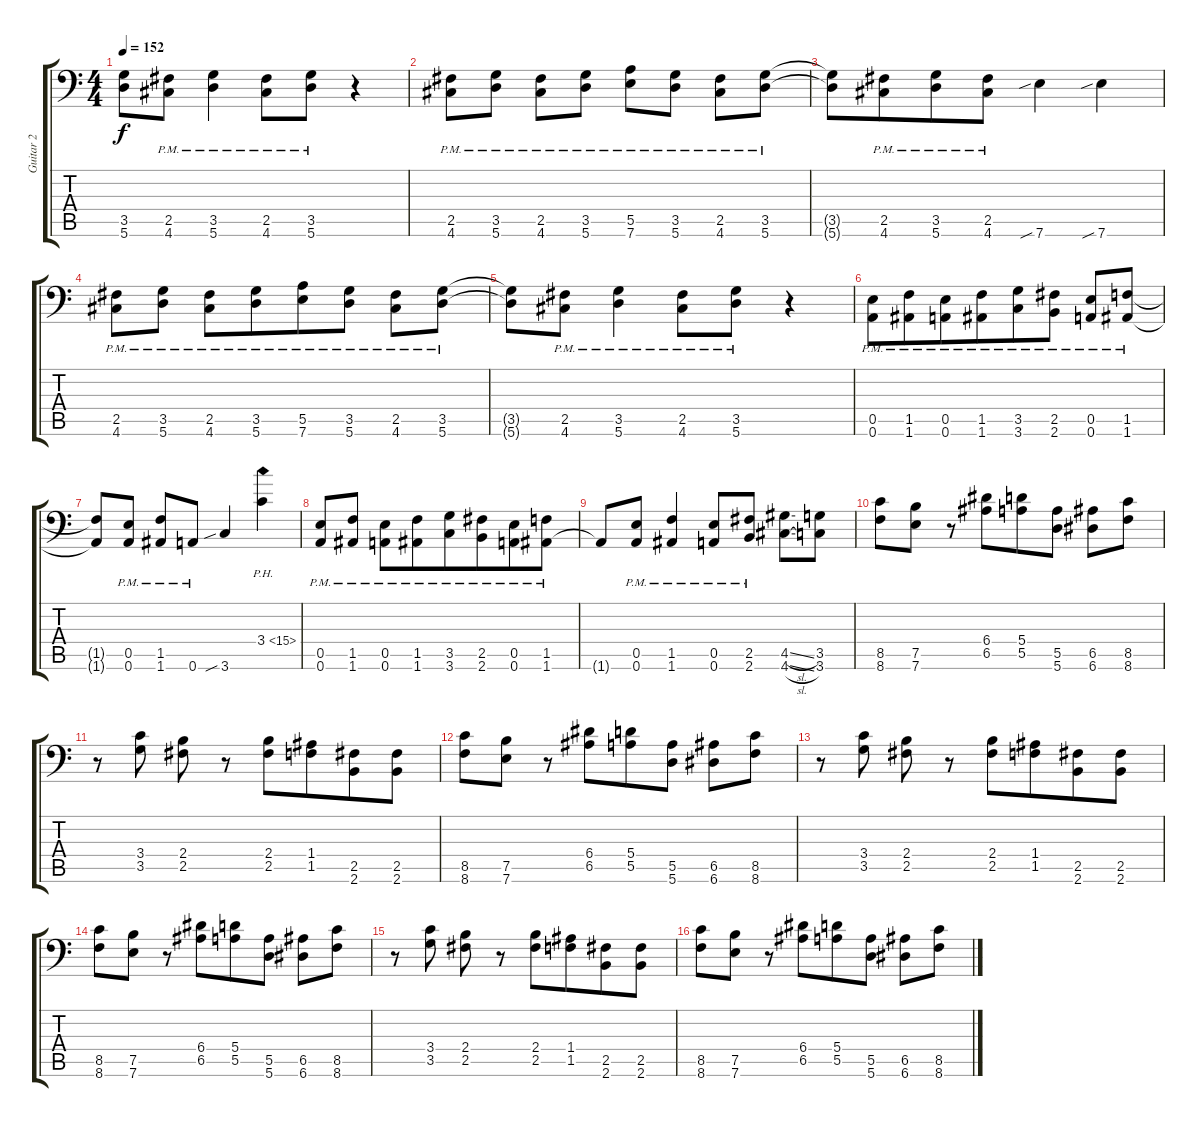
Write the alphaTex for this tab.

\track ("Guitar 2" "Guitar 2") {instrument distortionguitar bank 255}
\staff {score tabs}
\tuning (B3 Gb3 D3 A2 E2 A1) {hide}
\ts (4 4)
\tempo 152
\clef f4
\ks c
(3.5{t} 5.6{t}).8{dy f} (2.5{pm} 4.6{pm}).8 (3.5{pm} 5.6{pm}).4{beam merge} (2.5{pm} 4.6{pm}).8 (3.5{pm} 5.6{pm}).8{beam merge} r.4 |
(2.5{pm} 4.6{pm}).8 (3.5{pm} 5.6{pm}).8 (2.5{pm} 4.6{pm}).8 (3.5{pm} 5.6{pm}).8 (5.5{pm} 7.6{pm}).8{beam merge} (3.5{pm} 5.6{pm}).8 (2.5{pm} 4.6{pm}).8{beam merge} (3.5{pm} 5.6{pm}).8 |
(3.5{t} 5.6{t}).8{beam merge} (2.5{pm} 4.6{pm}).8{beam merge} (3.5{pm} 5.6{pm}).8{beam merge} (2.5{pm} 4.6{pm}).8 7.6{sib}.4 7.6{sib}.4 |
(2.5{pm} 4.6{pm}).8{beam merge} (3.5{pm} 5.6{pm}).8 (2.5{pm} 4.6{pm}).8{beam merge} (3.5{pm} 5.6{pm}).8{beam merge} (5.5{pm} 7.6{pm}).8 (3.5{pm} 5.6{pm}).8 (2.5{pm} 4.6{pm}).8 (3.5{pm} 5.6{pm}).8 |
(3.5{t} 5.6{t}).8 (2.5{pm} 4.6{pm}).8 (3.5{pm} 5.6{pm}).4{beam merge} (2.5{pm} 4.6{pm}).8 (3.5{pm} 5.6{pm}).8{beam merge} r.4 |
(0.5{pm} 0.6{pm}).8{beam merge} (1.5{pm} 1.6{pm}).8{beam merge} (0.5{pm} 0.6{pm}).8{beam merge} (1.5{pm} 1.6{pm}).8{beam merge} (3.5{pm} 3.6{pm}).8{beam merge} (2.5{pm} 2.6{pm}).8 (0.5{pm} 0.6{pm}).8 (1.5{pm} 1.6{pm}).8 |
(1.5{t} 1.6{t}).8 (0.5{pm} 0.6{pm}).8 (1.5{pm} 1.6{pm}).8 0.6{pm}.8 3.6{sib}.4 3.4{ph 12}.4 |
(0.5{pm} 0.6{pm}).8{beam merge} (1.5{pm} 1.6{pm}).8 (0.5{pm} 0.6{pm}).8 (1.5{pm} 1.6{pm}).8{beam merge} (3.5{pm} 3.6{pm}).8 (2.5{pm} 2.6{pm}).8{beam merge} (0.5{pm} 0.6{pm}).8 (1.5{pm} 1.6{pm}).8 |
1.6{t}.8{beam merge} (0.5{pm} 0.6{pm}).8 (1.5{pm} 1.6{pm}).4{beam merge} (0.5{pm} 0.6{pm}).8 (2.5{pm} 2.6{pm}).8 (4.5{sl} 4.6{sl}).8 (3.5 3.6).8 |
(8.5 8.6).8 (7.5 7.6).8 r.8 (6.4 6.5).8{beam merge} (5.4 5.5).8 (5.5 5.6).8 (6.5 6.6).8 (8.5 8.6).8 |
r.8 (3.4 3.5).8 (2.4 2.5).8 r.8 (2.4 2.5).8{beam merge} (1.4 1.5).8{beam merge} (2.5 2.6).8 (2.5 2.6).8 |
(8.5 8.6).8 (7.5 7.6).8 r.8 (6.4 6.5).8{beam merge} (5.4 5.5).8 (5.5 5.6).8 (6.5 6.6).8 (8.5 8.6).8 |
r.8 (3.4 3.5).8 (2.4 2.5).8 r.8 (2.4 2.5).8{beam merge} (1.4 1.5).8{beam merge} (2.5 2.6).8 (2.5 2.6).8 |
(8.5 8.6).8 (7.5 7.6).8 r.8 (6.4 6.5).8{beam merge} (5.4 5.5).8 (5.5 5.6).8 (6.5 6.6).8 (8.5 8.6).8 |
r.8 (3.4 3.5).8 (2.4 2.5).8 r.8 (2.4 2.5).8{beam merge} (1.4 1.5).8{beam merge} (2.5 2.6).8 (2.5 2.6).8 |
(8.5 8.6).8 (7.5 7.6).8 r.8 (6.4 6.5).8{beam merge} (5.4 5.5).8 (5.5 5.6).8 (6.5 6.6).8 (8.5 8.6).8
